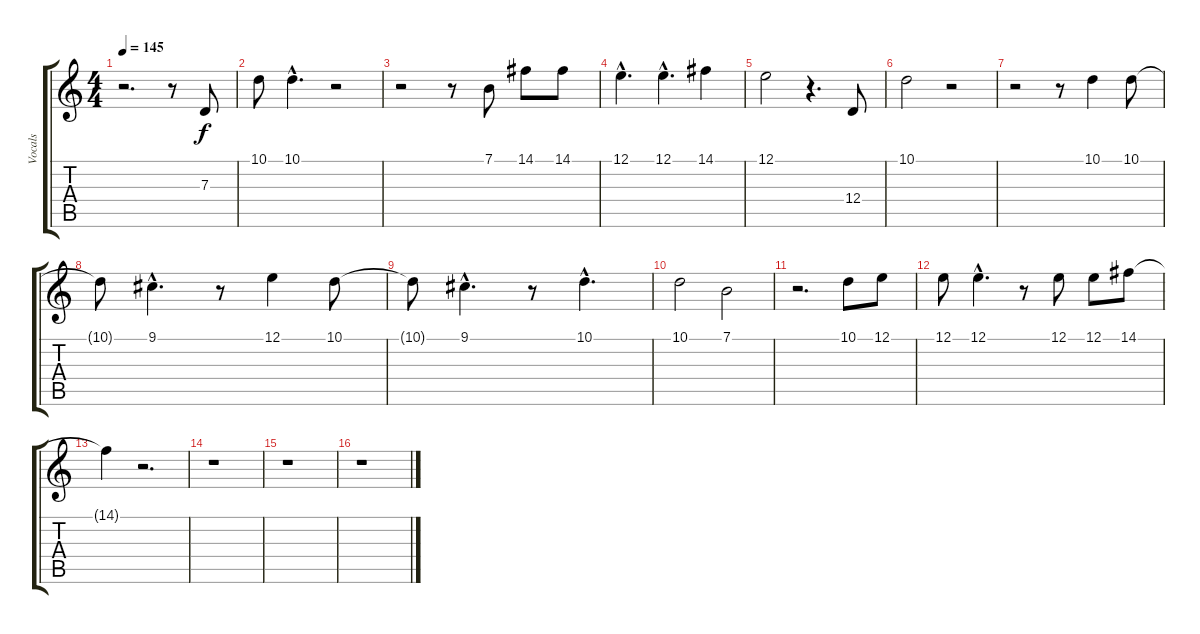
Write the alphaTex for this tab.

\track ("Vocals" "Vocals") {instrument oboe}
\staff {score tabs}
\tuning (E4 B3 G3 D3 A2 E2) {hide}
\ts (4 4)
\tempo 145
\clef g2
\ks c
r.2{d dy f} r.8 7.3.8 |
10.1.8 10.1{hac}.4{d} r.2 |
r.2 r.8 7.1.8 14.1.8 14.1.8 |
12.1{hac}.4{d} 12.1{hac}.4{d} 14.1.4 |
12.1.2 r.4{d} 12.4.8 |
10.1.2 r.2 |
r.2 r.8 10.1.4 10.1.8 |
10.1{t}.8 9.1{hac}.4{d} r.8 12.1.4 10.1.8 |
10.1{t}.8 9.1{hac}.4{d} r.8 10.1{hac}.4{d} |
10.1.2 7.1.2 |
r.2{d} 10.1.8 12.1.8 |
12.1.8 12.1{hac}.4{d} r.8 12.1.8 12.1.8 14.1.8 |
14.1{t}.4 r.2{d} |
r.1 |
r.1 |
r.1
